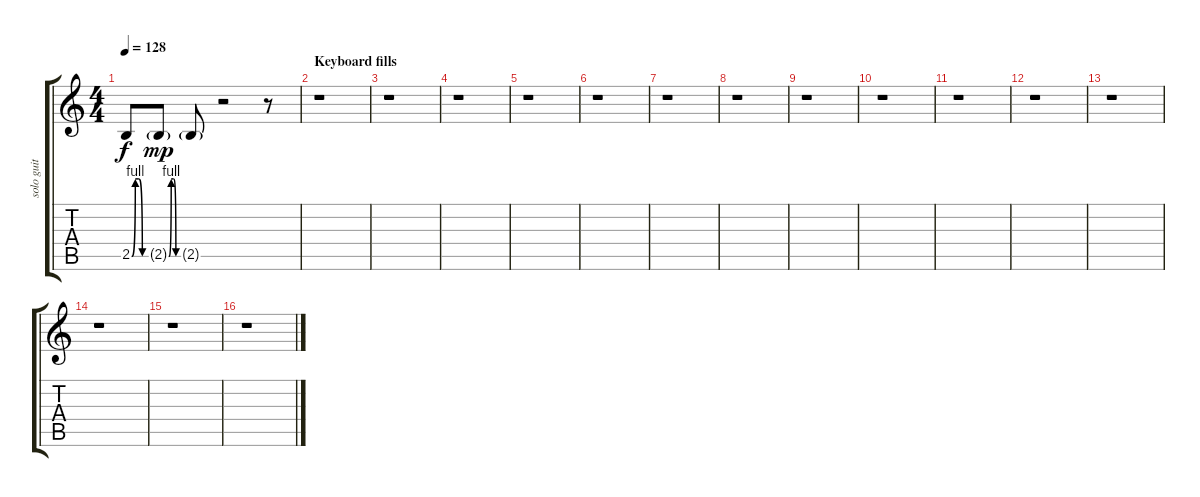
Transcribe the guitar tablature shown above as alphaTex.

\track ("solo guit" "solo guit") {instrument distortionguitar}
\staff {score tabs}
\tuning (E4 B3 G3 D3 A2 E2) {hide}
\ts (4 4)
\tempo 128
\clef g2
\ks c
2.5{be (custom 0 0 15 4 30 4 45 0 60 0)}.8{dy f} 2.5{be (custom 0 0 15 4 30 4 45 0 60 0) g}.8{dy mp} 2.5{g}.8 r.2 r.8 |
\section ("" "Keyboard fills")
r.1 |
r.1 |
r.1 |
r.1 |
r.1 |
r.1 |
r.1 |
r.1 |
r.1 |
r.1 |
r.1 |
r.1 |
r.1 |
r.1 |
r.1
